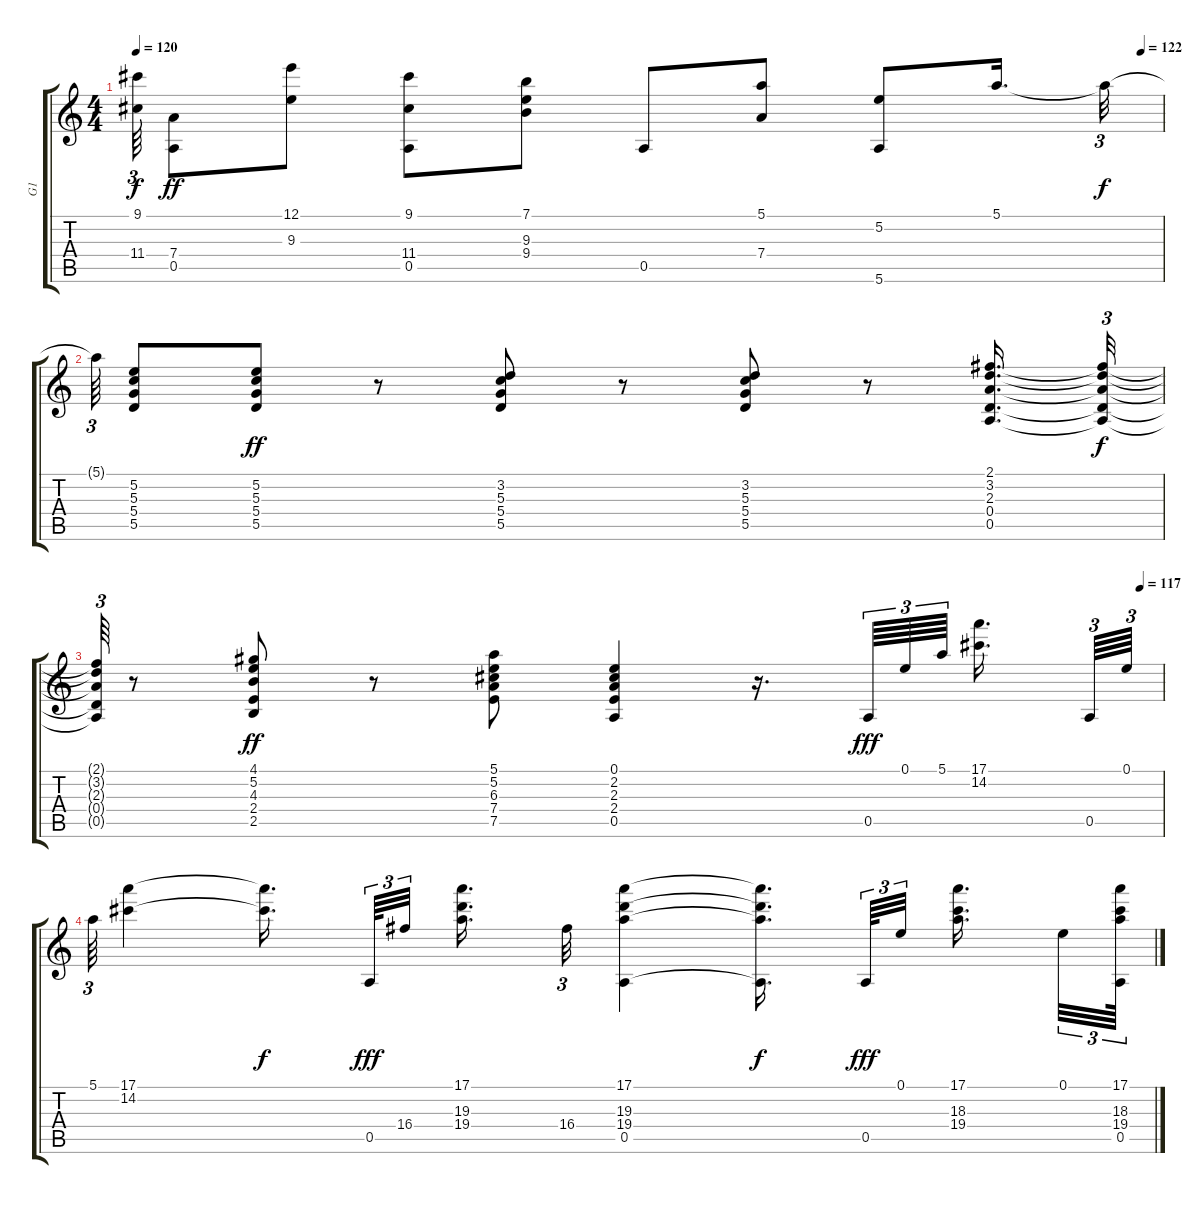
\track ("G1" "G1") {instrument acousticguitarsteel}
\staff {score tabs}
\tuning (E4 B3 G3 D3 A2 E2) {hide}
\ts (4 4)
\tempo 120
\tempo (122 0.9791666666666666)
\clef g2
\ks c
(9.1{t} 11.4{t}).64{tu (3 2) dy f} (7.4 0.5).8{dy ff} (12.1 9.3).8 (9.1 11.4 0.5).8 (7.1 9.3 9.4).8 0.5.8 (5.1 7.4).8 (5.2 5.6).8 5.1.16{d} 5.1{t}.32{tu (3 2) dy f} |
5.1{t}.64{tu (3 2)} (5.2 5.3 5.4 5.5).8 (5.2 5.3 5.4 5.5).8{dy ff} r.8 (3.2 5.3 5.4 5.5).8 r.8 (3.2 5.3 5.4 5.5).8 r.8 (2.1 3.2 2.3 0.4 0.5).16{d} (2.1{t} 3.2{t} 2.3{t} 0.4{t} 0.5{t}).32{tu (3 2) dy f} |
\tempo (117 0.9791666666666666)
(2.1{t} 3.2{t} 2.3{t} 0.4{t} 0.5{t}).64{tu (3 2)} r.8 (4.1 5.2 4.3 2.4 2.5).8{dy ff} r.8 (5.1 5.2 6.3 7.4 7.5).8 (0.1 2.2 2.3 2.4 0.5).4 r.16{d} 0.5.64{tu (3 2) dy fff} 0.1.64{tu (3 2)} 5.1.64{tu (3 2) beam splitsecondary} (17.1 14.2).16{d beam splitsecondary} 0.5.64{tu (3 2)} 0.1.64{tu (3 2)} |
5.1.64{tu (3 2)} (17.1 14.2).4 (17.1{t} 14.2{t}).16{d dy f beam splitsecondary} 0.5.64{tu (3 2) dy fff} 16.4.32{tu (3 2) beam splitsecondary} (17.1 19.3 19.4).16{d} 16.4.32{tu (3 2)} (17.1 19.3 19.4 0.5).4 (17.1{t} 19.3{t} 19.4{t} 0.5{t}).16{d dy f beam splitsecondary} 0.5.64{tu (3 2) dy fff} 0.1.32{tu (3 2) beam splitsecondary} (17.1 18.3 19.4).16{d beam splitsecondary} 0.1.32{tu (3 2)} (17.1 18.3 19.4 0.5).64{tu (3 2)}
